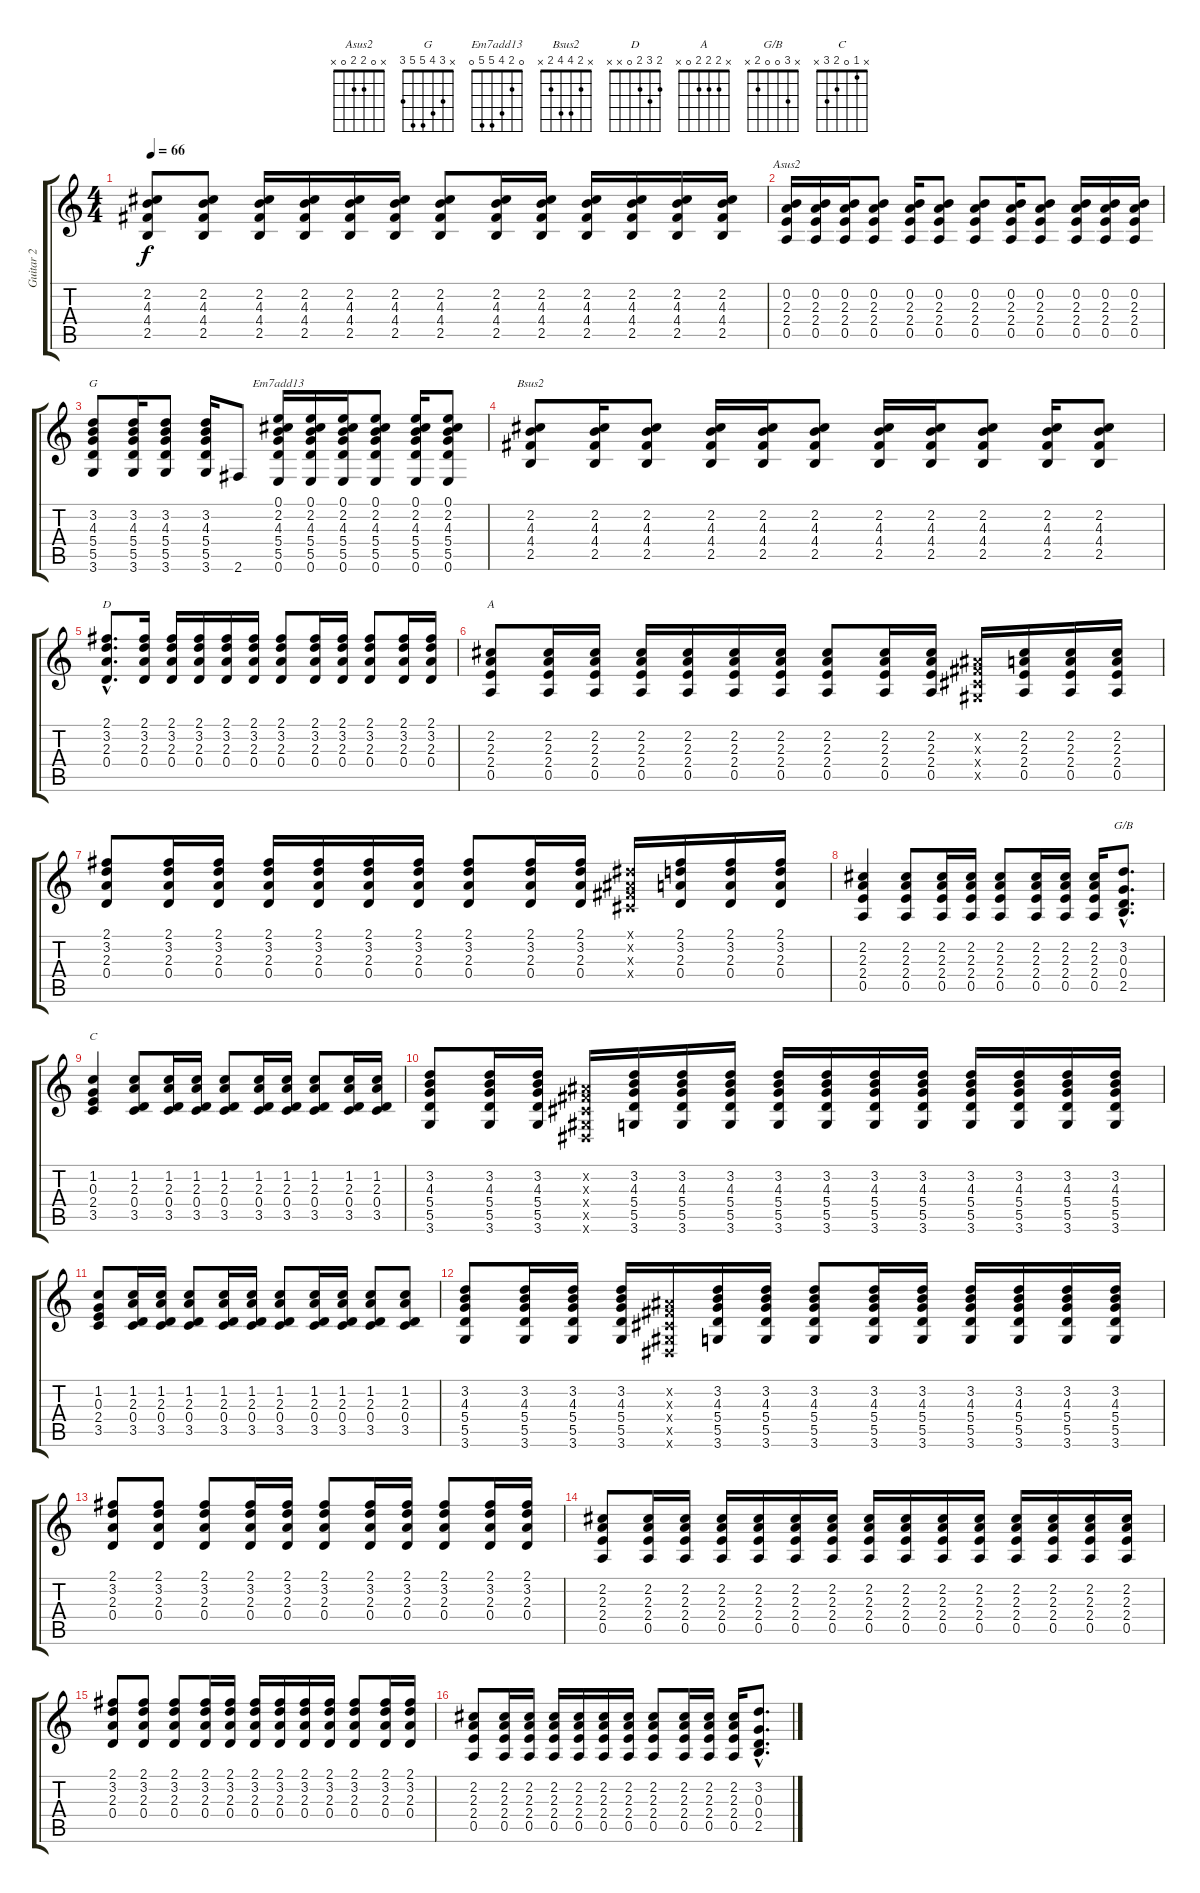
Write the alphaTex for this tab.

\track ("Guitar 2" "Guitar 2") {instrument electricguitarjazz}
\staff {score tabs}
\tuning (E4 B3 G3 D3 A2 E2) {hide}
\chord ("Asus2" x 0 2 2 0 x)
\chord ("G" x 3 4 5 5 3)
\chord ("Em7add13" 0 2 4 5 5 0)
\chord ("Bsus2" x 2 4 4 2 x)
\chord ("D" 2 3 2 0 x x)
\chord ("A" x 2 2 2 0 x)
\chord ("G/B" x 3 0 0 2 x)
\chord ("C" x 1 0 2 3 x)
\ts (4 4)
\tempo 66
\clef g2
\ks c
(2.2 4.3 4.4 2.5).8{dy f} (2.2 4.3 4.4 2.5).8 (2.2 4.3 4.4 2.5).16 (2.2 4.3 4.4 2.5).16 (2.2 4.3 4.4 2.5).16 (2.2 4.3 4.4 2.5).16 (2.2 4.3 4.4 2.5).8 (2.2 4.3 4.4 2.5).16 (2.2 4.3 4.4 2.5).16 (2.2 4.3 4.4 2.5).16 (2.2 4.3 4.4 2.5).16 (2.2 4.3 4.4 2.5).16 (2.2 4.3 4.4 2.5).16 |
(0.2 2.3 2.4 0.5).16{ch "Asus2"} (0.2 2.3 2.4 0.5).16 (0.2 2.3 2.4 0.5).16 (0.2 2.3 2.4 0.5).8 (0.2 2.3 2.4 0.5).16 (0.2 2.3 2.4 0.5).8 (0.2 2.3 2.4 0.5).8 (0.2 2.3 2.4 0.5).16 (0.2 2.3 2.4 0.5).8 (0.2 2.3 2.4 0.5).16 (0.2 2.3 2.4 0.5).16 (0.2 2.3 2.4 0.5).16 |
(3.2 4.3 5.4 5.5 3.6).8{ch "G"} (3.2 4.3 5.4 5.5 3.6).16 (3.2 4.3 5.4 5.5 3.6).8 (3.2 4.3 5.4 5.5 3.6).16 2.6.8 (0.1 2.2 4.3 5.4 5.5 0.6).16{ch "Em7add13"} (0.1 2.2 4.3 5.4 5.5 0.6).16 (0.1 2.2 4.3 5.4 5.5 0.6).16 (0.1 2.2 4.3 5.4 5.5 0.6).8 (0.1 2.2 4.3 5.4 5.5 0.6).16 (0.1 2.2 4.3 5.4 5.5 0.6).8 |
(2.2 4.3 4.4 2.5).8{ch "Bsus2"} (2.2 4.3 4.4 2.5).16 (2.2 4.3 4.4 2.5).8 (2.2 4.3 4.4 2.5).16 (2.2 4.3 4.4 2.5).16 (2.2 4.3 4.4 2.5).8 (2.2 4.3 4.4 2.5).16 (2.2 4.3 4.4 2.5).16 (2.2 4.3 4.4 2.5).8 (2.2 4.3 4.4 2.5).16 (2.2 4.3 4.4 2.5).8 |
(2.1{hac} 3.2{hac} 2.3{hac} 0.4{hac}).8{d ch "D"} (2.1 3.2 2.3 0.4).16 (2.1 3.2 2.3 0.4).16 (2.1 3.2 2.3 0.4).16 (2.1 3.2 2.3 0.4).16 (2.1 3.2 2.3 0.4).16 (2.1 3.2 2.3 0.4).8 (2.1 3.2 2.3 0.4).16 (2.1 3.2 2.3 0.4).16 (2.1 3.2 2.3 0.4).8 (2.1 3.2 2.3 0.4).16 (2.1 3.2 2.3 0.4).16 |
(2.2 2.3 2.4 0.5).8{ch "A"} (2.2 2.3 2.4 0.5).16 (2.2 2.3 2.4 0.5).16 (2.2 2.3 2.4 0.5).16 (2.2 2.3 2.4 0.5).16 (2.2 2.3 2.4 0.5).16 (2.2 2.3 2.4 0.5).16 (2.2 2.3 2.4 0.5).8 (2.2 2.3 2.4 0.5).16 (2.2 2.3 2.4 0.5).16 (-1.2{x} -1.3{x} -1.4{x} -1.5{x}).16 (2.2 2.3 2.4 0.5).16 (2.2 2.3 2.4 0.5).16 (2.2 2.3 2.4 0.5).16 |
(2.1 3.2 2.3 0.4).8 (2.1 3.2 2.3 0.4).16 (2.1 3.2 2.3 0.4).16 (2.1 3.2 2.3 0.4).16 (2.1 3.2 2.3 0.4).16 (2.1 3.2 2.3 0.4).16 (2.1 3.2 2.3 0.4).16 (2.1 3.2 2.3 0.4).8 (2.1 3.2 2.3 0.4).16 (2.1 3.2 2.3 0.4).16 (-1.1{x} -1.2{x} -1.3{x} -1.4{x}).16 (2.1 3.2 2.3 0.4).16 (2.1 3.2 2.3 0.4).16 (2.1 3.2 2.3 0.4).16 |
(2.2 2.3 2.4 0.5).4 (2.2 2.3 2.4 0.5).8 (2.2 2.3 2.4 0.5).16 (2.2 2.3 2.4 0.5).16 (2.2 2.3 2.4 0.5).8 (2.2 2.3 2.4 0.5).16 (2.2 2.3 2.4 0.5).16 (2.2 2.3 2.4 0.5).16 (3.2{hac} 0.3{hac} 0.4{hac} 2.5{hac}).8{d ch "G/B"} |
(1.2 0.3 2.4 3.5).4{ch "C"} (1.2 2.3 0.4 3.5).8 (1.2 2.3 0.4 3.5).16 (1.2 2.3 0.4 3.5).16 (1.2 2.3 0.4 3.5).8 (1.2 2.3 0.4 3.5).16 (1.2 2.3 0.4 3.5).16 (1.2 2.3 0.4 3.5).8 (1.2 2.3 0.4 3.5).16 (1.2 2.3 0.4 3.5).16 |
(3.2 4.3 5.4 5.5 3.6).8 (3.2 4.3 5.4 5.5 3.6).16 (3.2 4.3 5.4 5.5 3.6).16 (-1.2{x} -1.3{x} -1.4{x} -1.5{x} -1.6{x}).16 (3.2 4.3 5.4 5.5 3.6).16 (3.2 4.3 5.4 5.5 3.6).16 (3.2 4.3 5.4 5.5 3.6).16 (3.2 4.3 5.4 5.5 3.6).16 (3.2 4.3 5.4 5.5 3.6).16 (3.2 4.3 5.4 5.5 3.6).16 (3.2 4.3 5.4 5.5 3.6).16 (3.2 4.3 5.4 5.5 3.6).16 (3.2 4.3 5.4 5.5 3.6).16 (3.2 4.3 5.4 5.5 3.6).16 (3.2 4.3 5.4 5.5 3.6).16 |
(1.2 0.3 2.4 3.5).8 (1.2 2.3 0.4 3.5).16 (1.2 2.3 0.4 3.5).16 (1.2 2.3 0.4 3.5).8 (1.2 2.3 0.4 3.5).16 (1.2 2.3 0.4 3.5).16 (1.2 2.3 0.4 3.5).8 (1.2 2.3 0.4 3.5).16 (1.2 2.3 0.4 3.5).16 (1.2 2.3 0.4 3.5).8 (1.2 2.3 0.4 3.5).8 |
(3.2 4.3 5.4 5.5 3.6).8 (3.2 4.3 5.4 5.5 3.6).16 (3.2 4.3 5.4 5.5 3.6).16 (3.2 4.3 5.4 5.5 3.6).16 (-1.2{x} -1.3{x} -1.4{x} -1.5{x} -1.6{x}).16 (3.2 4.3 5.4 5.5 3.6).16 (3.2 4.3 5.4 5.5 3.6).16 (3.2 4.3 5.4 5.5 3.6).8 (3.2 4.3 5.4 5.5 3.6).16 (3.2 4.3 5.4 5.5 3.6).16 (3.2 4.3 5.4 5.5 3.6).16 (3.2 4.3 5.4 5.5 3.6).16 (3.2 4.3 5.4 5.5 3.6).16 (3.2 4.3 5.4 5.5 3.6).16 |
(2.1 3.2 2.3 0.4).8 (2.1 3.2 2.3 0.4).8 (2.1 3.2 2.3 0.4).8 (2.1 3.2 2.3 0.4).16 (2.1 3.2 2.3 0.4).16 (2.1 3.2 2.3 0.4).8 (2.1 3.2 2.3 0.4).16 (2.1 3.2 2.3 0.4).16 (2.1 3.2 2.3 0.4).8 (2.1 3.2 2.3 0.4).16 (2.1 3.2 2.3 0.4).16 |
(2.2 2.3 2.4 0.5).8 (2.2 2.3 2.4 0.5).16 (2.2 2.3 2.4 0.5).16 (2.2 2.3 2.4 0.5).16 (2.2 2.3 2.4 0.5).16 (2.2 2.3 2.4 0.5).16 (2.2 2.3 2.4 0.5).16 (2.2 2.3 2.4 0.5).16 (2.2 2.3 2.4 0.5).16 (2.2 2.3 2.4 0.5).16 (2.2 2.3 2.4 0.5).16 (2.2 2.3 2.4 0.5).16 (2.2 2.3 2.4 0.5).16 (2.2 2.3 2.4 0.5).16 (2.2 2.3 2.4 0.5).16 |
(2.1 3.2 2.3 0.4).8 (2.1 3.2 2.3 0.4).8 (2.1 3.2 2.3 0.4).8 (2.1 3.2 2.3 0.4).16 (2.1 3.2 2.3 0.4).16 (2.1 3.2 2.3 0.4).16 (2.1 3.2 2.3 0.4).16 (2.1 3.2 2.3 0.4).16 (2.1 3.2 2.3 0.4).16 (2.1 3.2 2.3 0.4).8 (2.1 3.2 2.3 0.4).16 (2.1 3.2 2.3 0.4).16 |
(2.2 2.3 2.4 0.5).8 (2.2 2.3 2.4 0.5).16 (2.2 2.3 2.4 0.5).16 (2.2 2.3 2.4 0.5).16 (2.2 2.3 2.4 0.5).16 (2.2 2.3 2.4 0.5).16 (2.2 2.3 2.4 0.5).16 (2.2 2.3 2.4 0.5).8 (2.2 2.3 2.4 0.5).16 (2.2 2.3 2.4 0.5).16 (2.2 2.3 2.4 0.5).16 (3.2{hac} 0.3{hac} 0.4{hac} 2.5{hac}).8{d}
